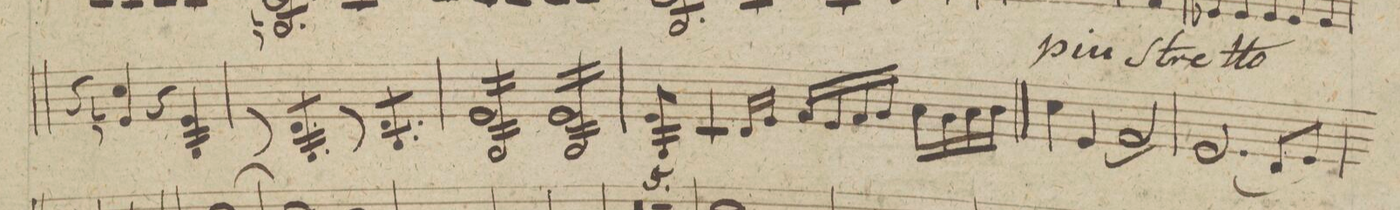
**kern	**dynam
*I"Violino 2do	*
*clefG2	*
*k[]	*
*met(c|)	*
*M2/2	*
4r	.
4cc/ 4en/	.
4r	.
4e/ 4G/	.
=124	=124
*tremolo	*
8r	.
8d/L 8G/	.
8d/ 8G/	.
8d/J 8G/	.
8r	.
8d/L 8B/	.
8d/ 8B/	.
8d/J 8B/	.
=125	=125
16e/LL 16G/	.
16e/ 16G/	.
16e/ 16G/	.
16e/ 16G/	.
16e/ 16G/	.
16e/ 16G/	.
16e/ 16G/	.
16e/JJ 16G/	.
16e/LL 16G/	.
16e/ 16G/	.
16e/ 16G/	.
16e/ 16G/	.
16e/ 16G/	.
16e/ 16G/	.
16e/ 16G/	.
16e/JJ 16G/	.
=126	=126
8e/ 8G/	.
4c/	.
16d/LL	.
16e/JJ	.
16f/LL	.
16e/	.
16f/	.
16g/JJ	.
16a\LL	.
16g\	.
16a\	.
16b\JJ	.
=127	=127
4cc\	.
(4e/	.
2f/)	.
=128	=128
(2.e/	.
8d/L)	.
8e/J	.
=129	=129
*-	*-
